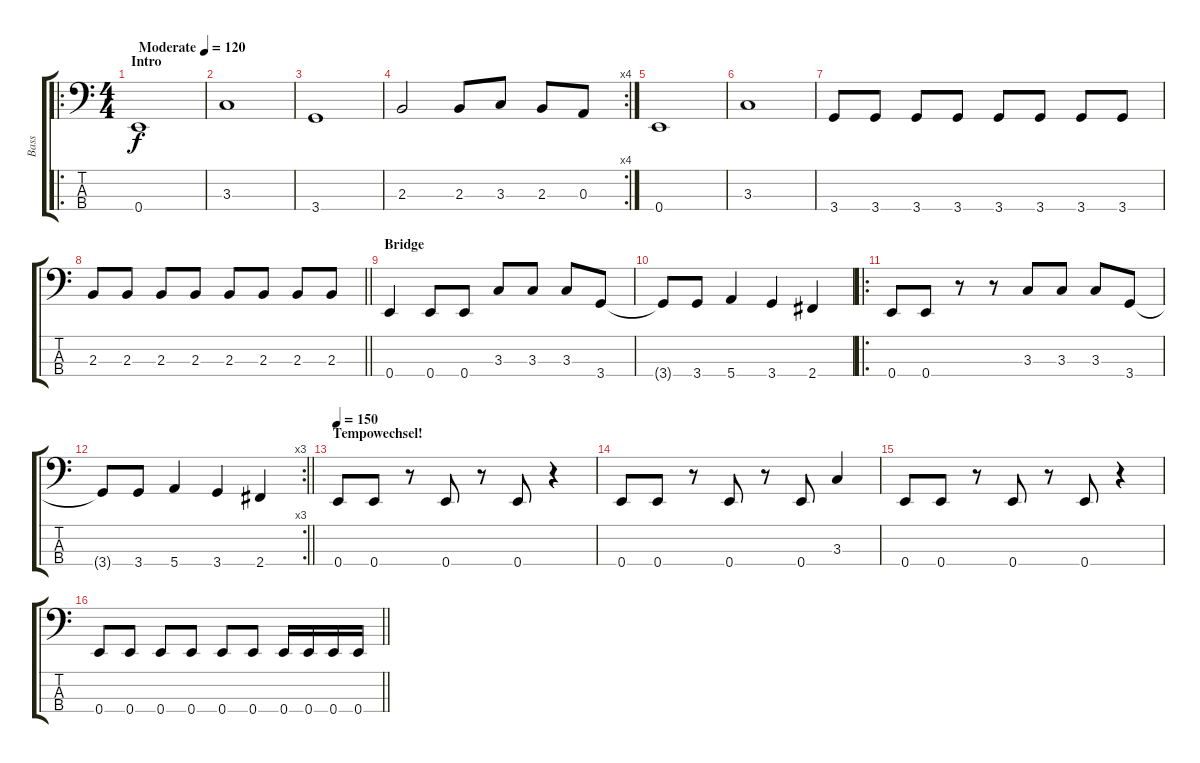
\track ("Bass" "Bass") {instrument electricbassfinger}
\staff {score tabs}
\tuning (G2 D2 A1 E1) {hide}
\ro
\ts (4 4)
\section ("" "Intro")
\tempo (120 "Moderate")
\clef f4
\ks c
0.4.1{dy f instrument electricbassfinger} |
3.3.1 |
3.4.1 |
\rc 4
2.3.2 2.3.8 3.3.8 2.3.8 0.3.8 |
0.4.1 |
3.3.1 |
3.4.8 3.4.8 3.4.8 3.4.8 3.4.8 3.4.8 3.4.8 3.4.8 |
\barLineRight lightlight
2.3.8 2.3.8 2.3.8 2.3.8 2.3.8 2.3.8 2.3.8 2.3.8 |
\section ("" "Bridge")
0.4.4 0.4.8 0.4.8 3.3.8 3.3.8 3.3.8 3.4.8 |
3.4{t}.8 3.4.8 5.4.4 3.4.4 2.4.4 |
\ro
0.4.8 0.4.8 r.8 r.8 3.3.8 3.3.8 3.3.8 3.4.8 |
\rc 3
\barLineRight lightlight
3.4{t}.8 3.4.8 5.4.4 3.4.4 2.4.4 |
\section ("" "Tempowechsel!")
\tempo 155
\tempo 150
0.4.8 0.4.8 r.8 0.4.8 r.8 0.4.8 r.4 |
0.4.8 0.4.8 r.8 0.4.8 r.8 0.4.8 3.3.4 |
0.4.8 0.4.8 r.8 0.4.8 r.8 0.4.8 r.4 |
\barLineRight lightlight
0.4.8 0.4.8 0.4.8 0.4.8 0.4.8 0.4.8 0.4.16 0.4.16 0.4.16 0.4.16
